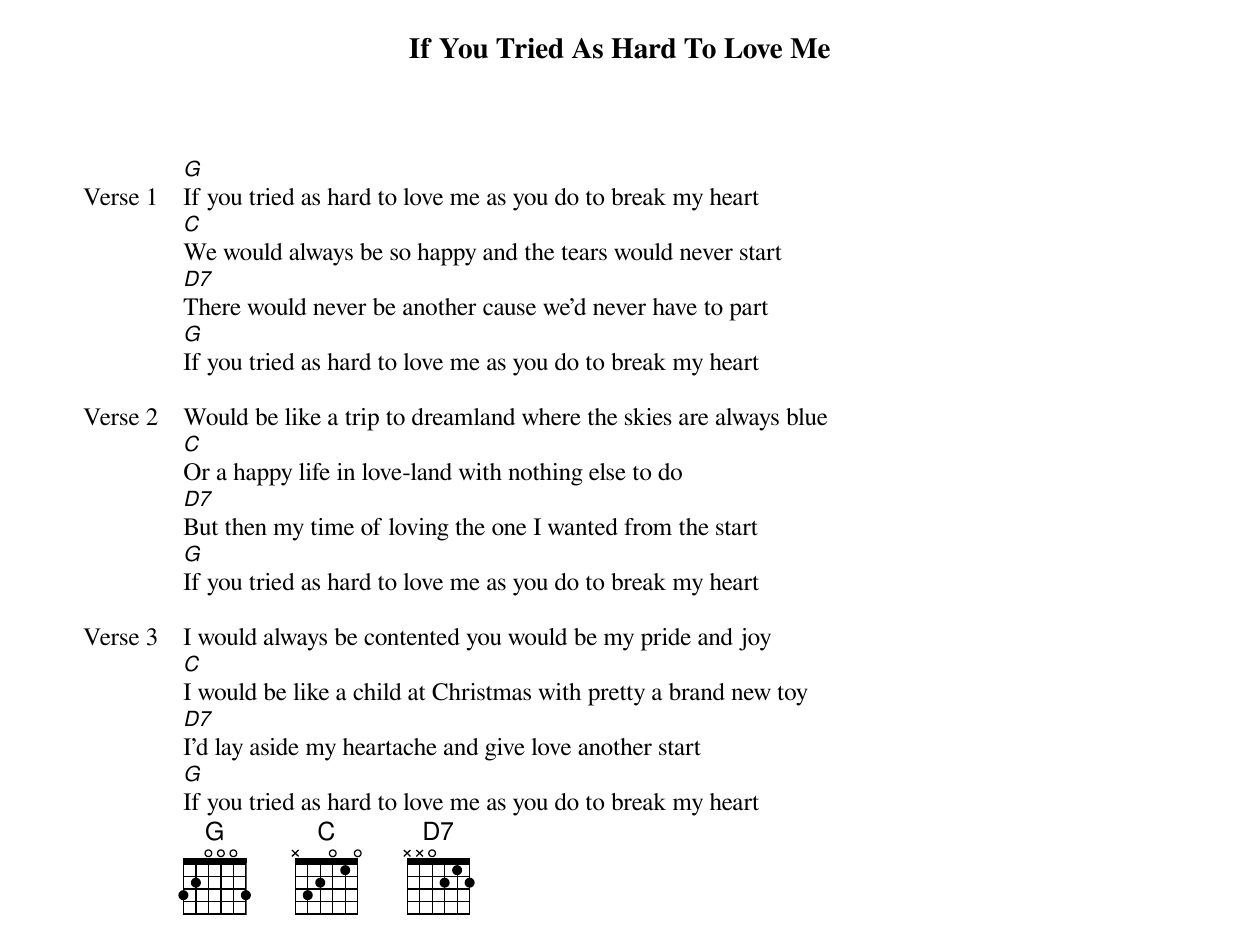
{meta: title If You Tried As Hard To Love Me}
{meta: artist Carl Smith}
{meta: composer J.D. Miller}

{start_of_verse: Verse 1}
[G]If you tried as hard to love me as you do to break my heart
[C]We would always be so happy and the tears would never start
[D7]There would never be another cause we'd never have to part
[G]If you tried as hard to love me as you do to break my heart
{end_of_verse}

{start_of_verse: Verse 2}
Would be like a trip to dreamland where the skies are always blue
[C]Or a happy life in love-land with nothing else to do
[D7]But then my time of loving the one I wanted from the start
[G]If you tried as hard to love me as you do to break my heart
{end_of_verse}

{start_of_verse: Verse 3}
I would always be contented you would be my pride and joy
[C]I would be like a child at Christmas with pretty a brand new toy
[D7]I'd lay aside my heartache and give love another start
[G]If you tried as hard to love me as you do to break my heart
{end_of_verse}
